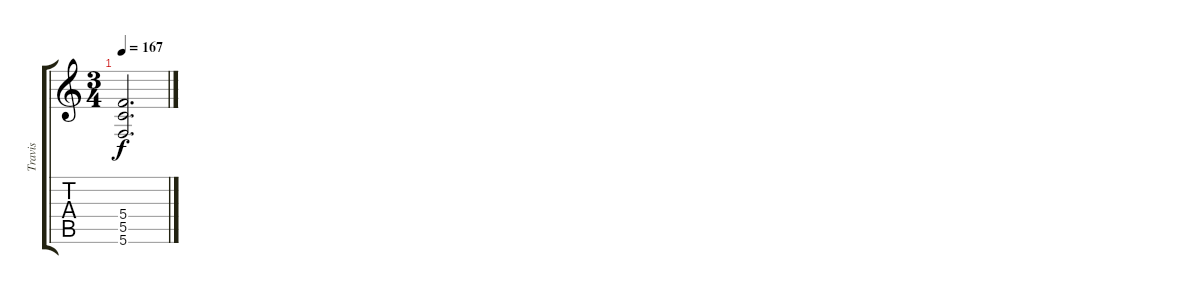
\track ("Travis" "Travis") {instrument overdrivenguitar}
\staff {score tabs}
\tuning (D4 A3 F3 C3 G2 C2) {hide}
\ts (3 4)
\tempo 167
\clef g2
\ks c
(5.4{t} 5.5{t} 5.6{t}).2{d dy f}
